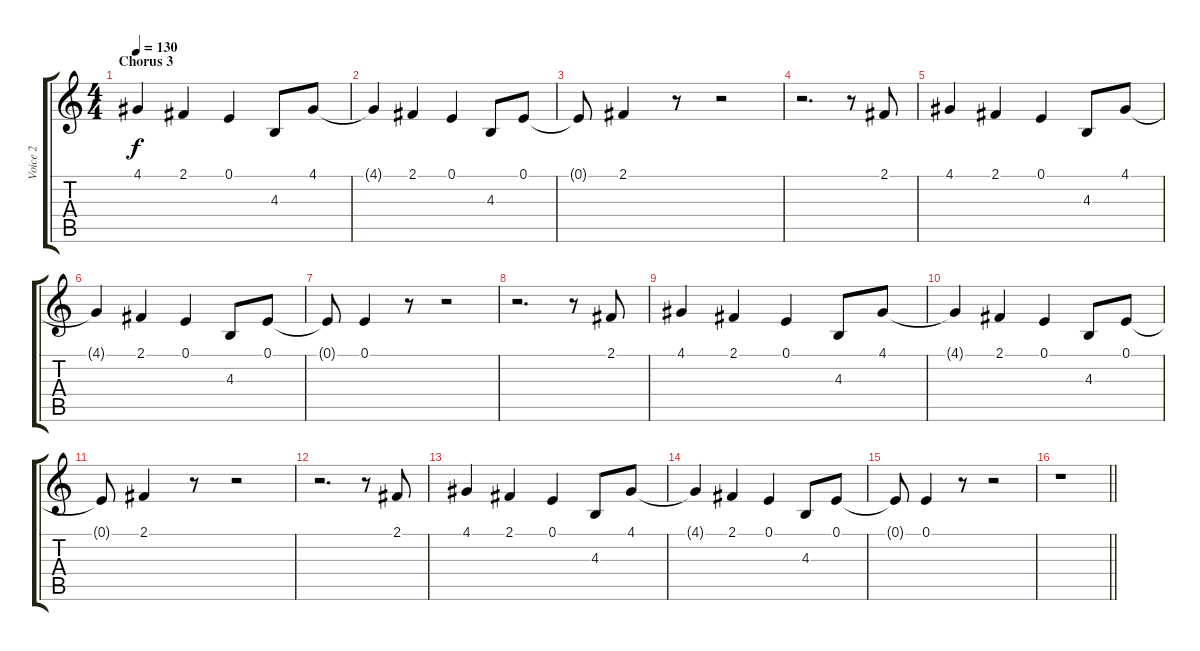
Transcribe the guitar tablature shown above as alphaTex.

\track ("Voice 2" "Voice 2") {instrument tenorsax}
\staff {score tabs}
\tuning (E4 B3 G3 D3 A2 E2) {hide}
\ts (4 4)
\section ("" "Chorus 3")
\tempo 130
\clef g2
\ks c
4.1.4{dy f} 2.1.4 0.1.4 4.3.8 4.1.8 |
4.1{t}.4 2.1.4 0.1.4 4.3.8 0.1.8 |
0.1{t}.8 2.1.4 r.8 r.2 |
r.2{d} r.8 2.1.8 |
4.1.4 2.1.4 0.1.4 4.3.8 4.1.8 |
4.1{t}.4 2.1.4 0.1.4 4.3.8 0.1.8 |
0.1{t}.8 0.1.4 r.8 r.2 |
r.2{d} r.8 2.1.8 |
4.1.4 2.1.4 0.1.4 4.3.8 4.1.8 |
4.1{t}.4 2.1.4 0.1.4 4.3.8 0.1.8 |
0.1{t}.8 2.1.4 r.8 r.2 |
r.2{d} r.8 2.1.8 |
4.1.4 2.1.4 0.1.4 4.3.8 4.1.8 |
4.1{t}.4 2.1.4 0.1.4 4.3.8 0.1.8 |
0.1{t}.8 0.1.4 r.8 r.2 |
\barLineRight lightlight
r.1
